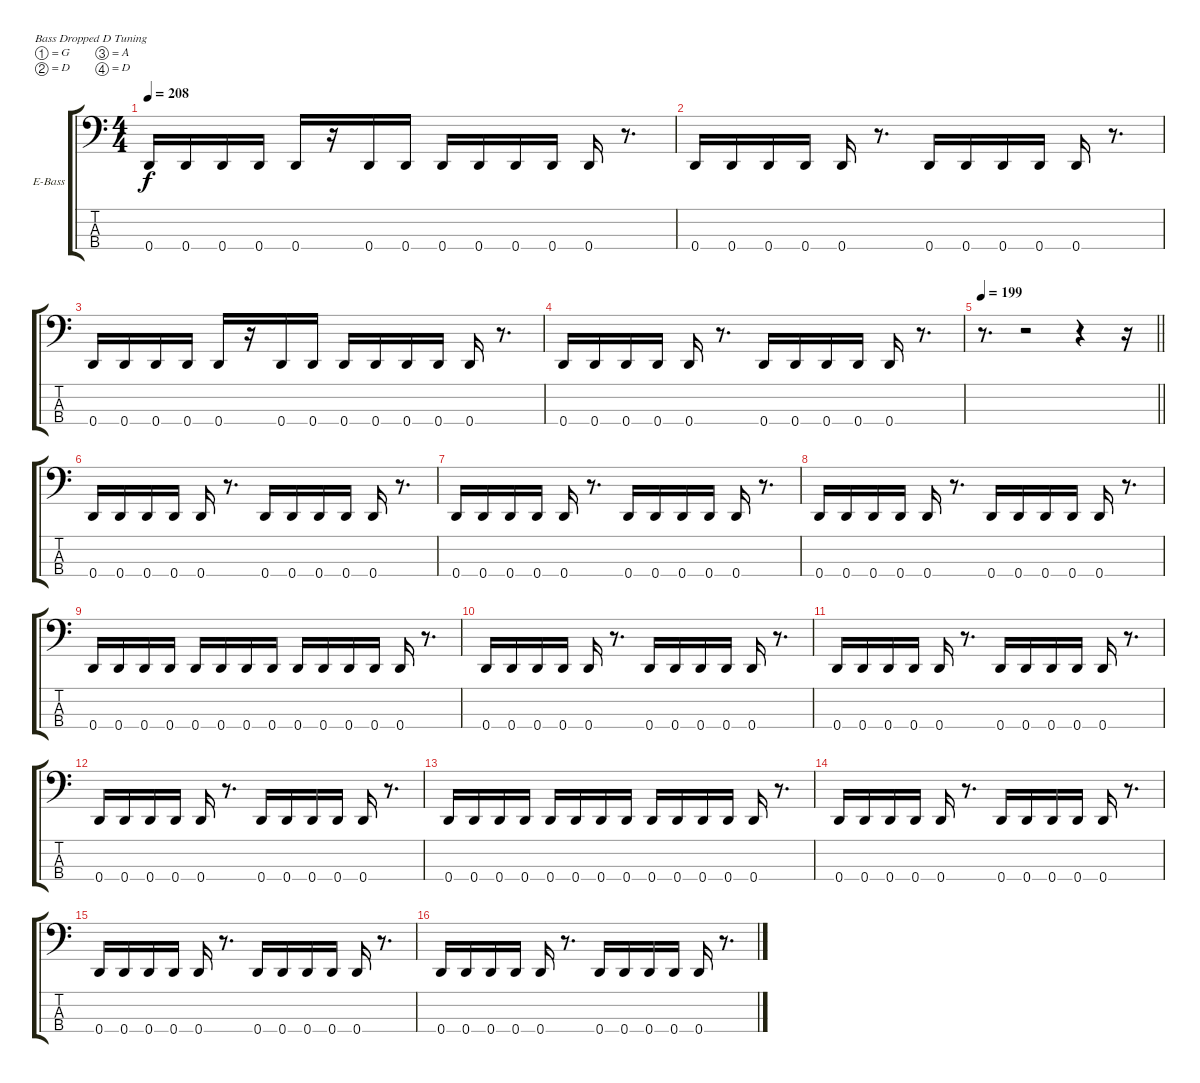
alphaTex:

\bracketExtendMode groupsimilarinstruments
\firstSystemTrackNameOrientation horizontal
\otherSystemsTrackNameOrientation horizontal
\track ("Bass" "E-Bass") {instrument electricbasspick}
\staff {score tabs}
\tuning (G2 D2 A1 D1)
\ts (4 4)
\tempo 208
\clef f4
\ks c
0.4.16{dy f} 0.4.16 0.4.16 0.4.16 0.4.16 r.16 0.4.16 0.4.16 0.4.16 0.4.16 0.4.16 0.4.16 0.4.16 r.8{d} |
0.4.16 0.4.16 0.4.16 0.4.16 0.4.16 r.8{d} 0.4.16 0.4.16 0.4.16 0.4.16 0.4.16 r.8{d} |
0.4.16 0.4.16 0.4.16 0.4.16 0.4.16 r.16 0.4.16 0.4.16 0.4.16 0.4.16 0.4.16 0.4.16 0.4.16 r.8{d} |
0.4.16 0.4.16 0.4.16 0.4.16 0.4.16 r.8{d} 0.4.16 0.4.16 0.4.16 0.4.16 0.4.16 r.8{d} |
\tempo 199
\barLineRight lightlight
r.8{d} r.2 r.4 r.16 |
0.4.16 0.4.16 0.4.16 0.4.16 0.4.16 r.8{d} 0.4.16 0.4.16 0.4.16 0.4.16 0.4.16 r.8{d} |
0.4.16 0.4.16 0.4.16 0.4.16 0.4.16 r.8{d} 0.4.16 0.4.16 0.4.16 0.4.16 0.4.16 r.8{d} |
0.4.16 0.4.16 0.4.16 0.4.16 0.4.16 r.8{d} 0.4.16 0.4.16 0.4.16 0.4.16 0.4.16 r.8{d} |
0.4.16 0.4.16 0.4.16 0.4.16 0.4.16 0.4.16 0.4.16 0.4.16 0.4.16 0.4.16 0.4.16 0.4.16 0.4.16 r.8{d} |
0.4.16 0.4.16 0.4.16 0.4.16 0.4.16 r.8{d} 0.4.16 0.4.16 0.4.16 0.4.16 0.4.16 r.8{d} |
0.4.16 0.4.16 0.4.16 0.4.16 0.4.16 r.8{d} 0.4.16 0.4.16 0.4.16 0.4.16 0.4.16 r.8{d} |
0.4.16 0.4.16 0.4.16 0.4.16 0.4.16 r.8{d} 0.4.16 0.4.16 0.4.16 0.4.16 0.4.16 r.8{d} |
0.4.16 0.4.16 0.4.16 0.4.16 0.4.16 0.4.16 0.4.16 0.4.16 0.4.16 0.4.16 0.4.16 0.4.16 0.4.16 r.8{d} |
0.4.16 0.4.16 0.4.16 0.4.16 0.4.16 r.8{d} 0.4.16 0.4.16 0.4.16 0.4.16 0.4.16 r.8{d} |
0.4.16 0.4.16 0.4.16 0.4.16 0.4.16 r.8{d} 0.4.16 0.4.16 0.4.16 0.4.16 0.4.16 r.8{d} |
0.4.16 0.4.16 0.4.16 0.4.16 0.4.16 r.8{d} 0.4.16 0.4.16 0.4.16 0.4.16 0.4.16 r.8{d}
